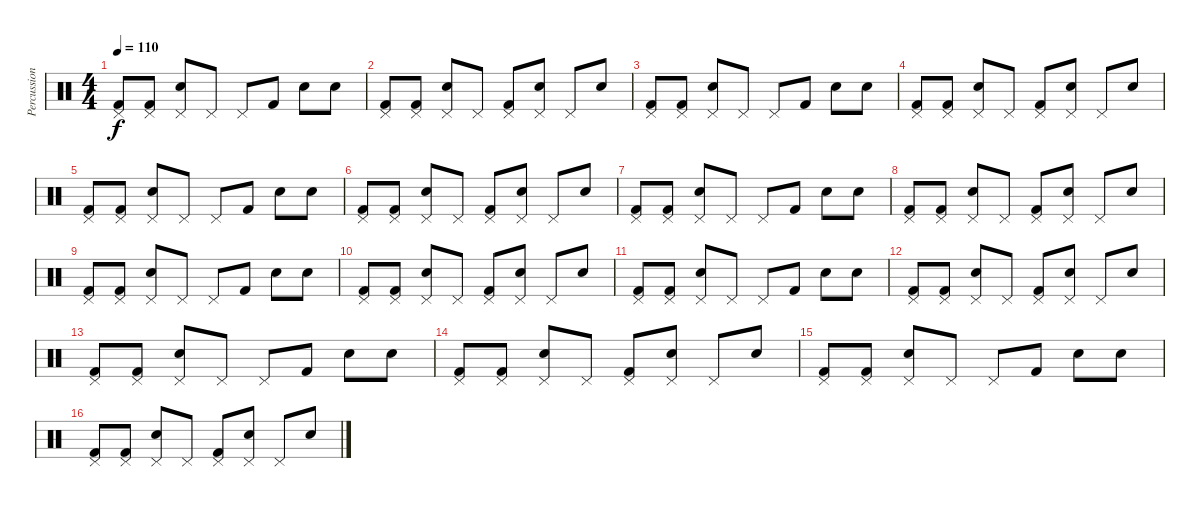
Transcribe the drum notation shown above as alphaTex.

\track ("Percussions" "Percussion") {instrument percussion}
\staff {score}
\articulation defaults
\ts (4 4)
\tempo 110
\clef neutral
\ks c
("Pedal Hi-Hat (hit)" "Kick (hit) 2").8{dy f} ("Pedal Hi-Hat (hit)" "Kick (hit) 2").8 ("Pedal Hi-Hat (hit)" "Electric Snare (hit)").8 "Pedal Hi-Hat (hit)".8 "Pedal Hi-Hat (hit)".8 "Kick (hit) 2".8 "Electric Snare (hit)".8 "Electric Snare (hit)".8 |
("Pedal Hi-Hat (hit)" "Kick (hit) 2").8 ("Pedal Hi-Hat (hit)" "Kick (hit) 2").8 ("Pedal Hi-Hat (hit)" "Electric Snare (hit)").8 "Pedal Hi-Hat (hit)".8 ("Pedal Hi-Hat (hit)" "Kick (hit) 2").8 ("Pedal Hi-Hat (hit)" "Electric Snare (hit)").8 "Pedal Hi-Hat (hit)".8 "Electric Snare (hit)".8 |
("Pedal Hi-Hat (hit)" "Kick (hit) 2").8 ("Pedal Hi-Hat (hit)" "Kick (hit) 2").8 ("Pedal Hi-Hat (hit)" "Electric Snare (hit)").8 "Pedal Hi-Hat (hit)".8 "Pedal Hi-Hat (hit)".8 "Kick (hit) 2".8 "Electric Snare (hit)".8 "Electric Snare (hit)".8 |
("Pedal Hi-Hat (hit)" "Kick (hit) 2").8 ("Pedal Hi-Hat (hit)" "Kick (hit) 2").8 ("Pedal Hi-Hat (hit)" "Electric Snare (hit)").8 "Pedal Hi-Hat (hit)".8 ("Pedal Hi-Hat (hit)" "Kick (hit) 2").8 ("Pedal Hi-Hat (hit)" "Electric Snare (hit)").8 "Pedal Hi-Hat (hit)".8 "Electric Snare (hit)".8 |
("Pedal Hi-Hat (hit)" "Kick (hit) 2").8 ("Pedal Hi-Hat (hit)" "Kick (hit) 2").8 ("Pedal Hi-Hat (hit)" "Electric Snare (hit)").8 "Pedal Hi-Hat (hit)".8 "Pedal Hi-Hat (hit)".8 "Kick (hit) 2".8 "Electric Snare (hit)".8 "Electric Snare (hit)".8 |
("Pedal Hi-Hat (hit)" "Kick (hit) 2").8 ("Pedal Hi-Hat (hit)" "Kick (hit) 2").8 ("Pedal Hi-Hat (hit)" "Electric Snare (hit)").8 "Pedal Hi-Hat (hit)".8 ("Pedal Hi-Hat (hit)" "Kick (hit) 2").8 ("Pedal Hi-Hat (hit)" "Electric Snare (hit)").8 "Pedal Hi-Hat (hit)".8 "Electric Snare (hit)".8 |
("Pedal Hi-Hat (hit)" "Kick (hit) 2").8 ("Pedal Hi-Hat (hit)" "Kick (hit) 2").8 ("Pedal Hi-Hat (hit)" "Electric Snare (hit)").8 "Pedal Hi-Hat (hit)".8 "Pedal Hi-Hat (hit)".8 "Kick (hit) 2".8 "Electric Snare (hit)".8 "Electric Snare (hit)".8 |
("Pedal Hi-Hat (hit)" "Kick (hit) 2").8 ("Pedal Hi-Hat (hit)" "Kick (hit) 2").8 ("Pedal Hi-Hat (hit)" "Electric Snare (hit)").8 "Pedal Hi-Hat (hit)".8 ("Pedal Hi-Hat (hit)" "Kick (hit) 2").8 ("Pedal Hi-Hat (hit)" "Electric Snare (hit)").8 "Pedal Hi-Hat (hit)".8 "Electric Snare (hit)".8 |
("Pedal Hi-Hat (hit)" "Kick (hit) 2").8 ("Pedal Hi-Hat (hit)" "Kick (hit) 2").8 ("Pedal Hi-Hat (hit)" "Electric Snare (hit)").8 "Pedal Hi-Hat (hit)".8 "Pedal Hi-Hat (hit)".8 "Kick (hit) 2".8 "Electric Snare (hit)".8 "Electric Snare (hit)".8 |
("Pedal Hi-Hat (hit)" "Kick (hit) 2").8 ("Pedal Hi-Hat (hit)" "Kick (hit) 2").8 ("Pedal Hi-Hat (hit)" "Electric Snare (hit)").8 "Pedal Hi-Hat (hit)".8 ("Pedal Hi-Hat (hit)" "Kick (hit) 2").8 ("Pedal Hi-Hat (hit)" "Electric Snare (hit)").8 "Pedal Hi-Hat (hit)".8 "Electric Snare (hit)".8 |
("Pedal Hi-Hat (hit)" "Kick (hit) 2").8 ("Pedal Hi-Hat (hit)" "Kick (hit) 2").8 ("Pedal Hi-Hat (hit)" "Electric Snare (hit)").8 "Pedal Hi-Hat (hit)".8 "Pedal Hi-Hat (hit)".8 "Kick (hit) 2".8 "Electric Snare (hit)".8 "Electric Snare (hit)".8 |
("Pedal Hi-Hat (hit)" "Kick (hit) 2").8 ("Pedal Hi-Hat (hit)" "Kick (hit) 2").8 ("Pedal Hi-Hat (hit)" "Electric Snare (hit)").8 "Pedal Hi-Hat (hit)".8 ("Pedal Hi-Hat (hit)" "Kick (hit) 2").8 ("Pedal Hi-Hat (hit)" "Electric Snare (hit)").8 "Pedal Hi-Hat (hit)".8 "Electric Snare (hit)".8 |
("Pedal Hi-Hat (hit)" "Kick (hit) 2").8 ("Pedal Hi-Hat (hit)" "Kick (hit) 2").8 ("Pedal Hi-Hat (hit)" "Electric Snare (hit)").8 "Pedal Hi-Hat (hit)".8 "Pedal Hi-Hat (hit)".8 "Kick (hit) 2".8 "Electric Snare (hit)".8 "Electric Snare (hit)".8 |
("Pedal Hi-Hat (hit)" "Kick (hit) 2").8 ("Pedal Hi-Hat (hit)" "Kick (hit) 2").8 ("Pedal Hi-Hat (hit)" "Electric Snare (hit)").8 "Pedal Hi-Hat (hit)".8 ("Pedal Hi-Hat (hit)" "Kick (hit) 2").8 ("Pedal Hi-Hat (hit)" "Electric Snare (hit)").8 "Pedal Hi-Hat (hit)".8 "Electric Snare (hit)".8 |
("Pedal Hi-Hat (hit)" "Kick (hit) 2").8 ("Pedal Hi-Hat (hit)" "Kick (hit) 2").8 ("Pedal Hi-Hat (hit)" "Electric Snare (hit)").8 "Pedal Hi-Hat (hit)".8 "Pedal Hi-Hat (hit)".8 "Kick (hit) 2".8 "Electric Snare (hit)".8 "Electric Snare (hit)".8 |
("Pedal Hi-Hat (hit)" "Kick (hit) 2").8 ("Pedal Hi-Hat (hit)" "Kick (hit) 2").8 ("Pedal Hi-Hat (hit)" "Electric Snare (hit)").8 "Pedal Hi-Hat (hit)".8 ("Pedal Hi-Hat (hit)" "Kick (hit) 2").8 ("Pedal Hi-Hat (hit)" "Electric Snare (hit)").8 "Pedal Hi-Hat (hit)".8 "Electric Snare (hit)".8
